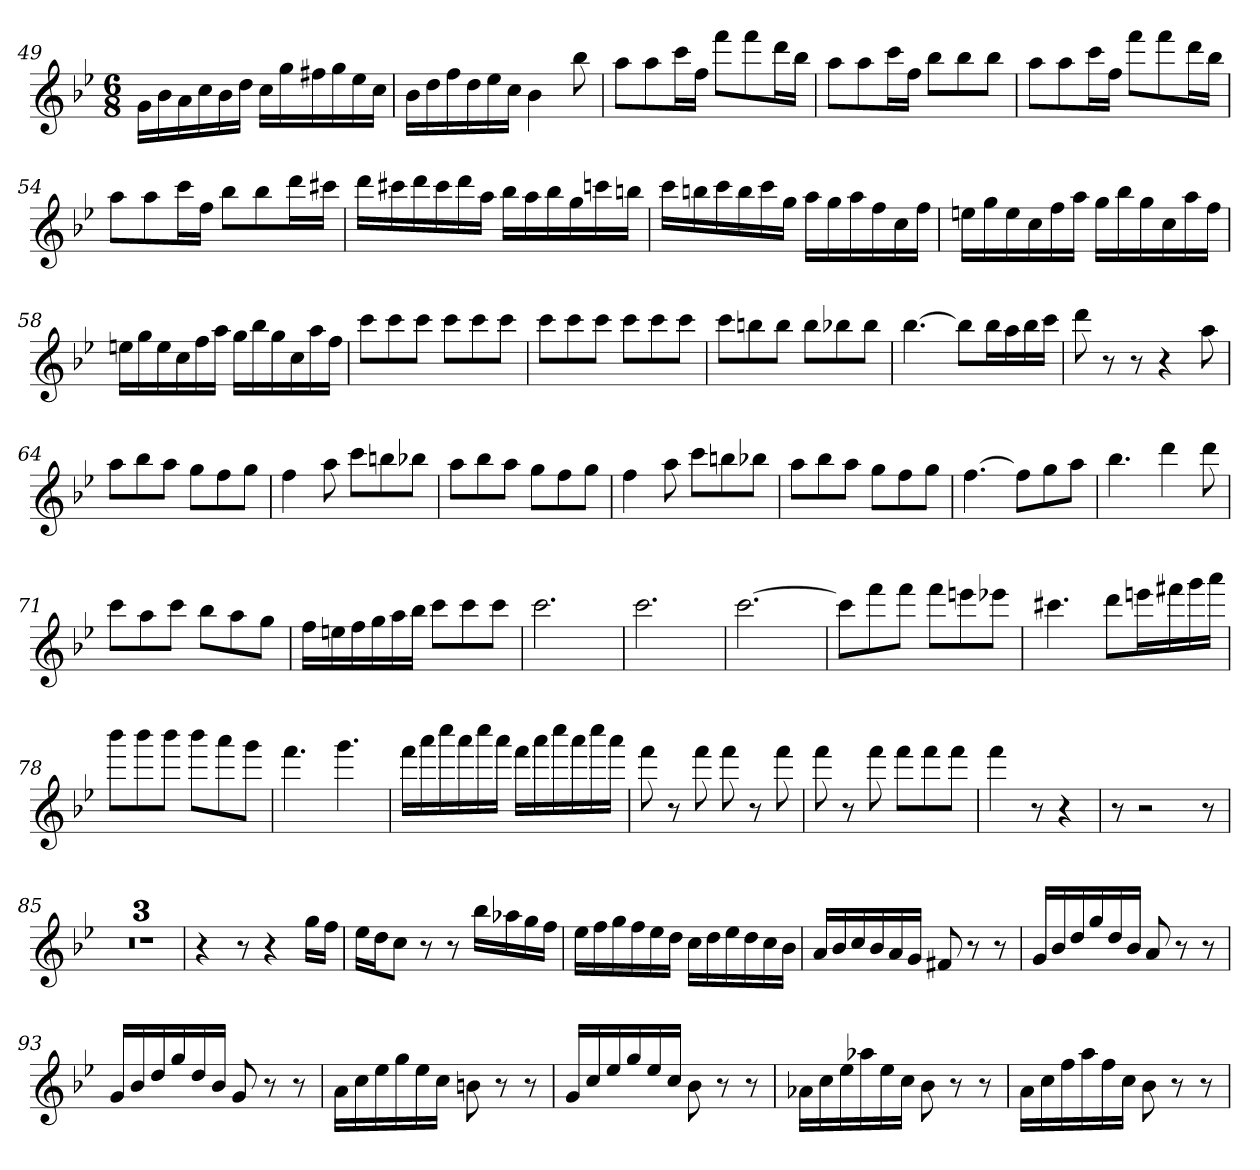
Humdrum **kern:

**kern
*part1
*staff1
*clefG2
*k[b-e-]
*B-:
*M6/8
=49
16g\LL
16b-\
16a\
16cc\
16b-\
16dd\JJ
16cc\LL
16gg\
16ff#X\
16gg\
16ee-\
16cc\JJ
=50
16b-\LL
16dd\
16ff\
16dd\
16ee-\
16cc\JJ
4b-
8bb-
=51
8aa\L
8aa\
16ccc\L
16ff\JJ
8fff\L
8fff\
16ddd\L
16bb-\JJ
=52
8aa\L
8aa\
16ccc\L
16ff\JJ
8bb-\L
8bb-\
8bb-\J
=53
8aa\L
8aa\
16ccc\L
16ff\JJ
8fff\L
8fff\
16ddd\L
16bb-\JJ
=54
8aa\L
8aa\
16ccc\L
16ff\JJ
8bb-\L
8bb-\
16ddd\L
16ccc#X\JJ
=55
16ddd\LL
16ccc#X\
16ddd\
16ccc#\
16ddd\
16aa\JJ
16bb-\LL
16aa\
16bb-\
16gg\
16cccn\
16bbn\JJ
=56
16ccc\LL
16bbn\
16ccc\
16bb\
16ccc\
16gg\JJ
16aa\LL
16gg\
16aa\
16ff\
16cc\
16ff\JJ
=57
16een\LL
16gg\
16ee\
16cc\
16ff\
16aa\JJ
16gg\LL
16bb-\
16gg\
16cc\
16aa\
16ff\JJ
=58
16een\LL
16gg\
16ee\
16cc\
16ff\
16aa\JJ
16gg\LL
16bb-\
16gg\
16cc\
16aa\
16ff\JJ
=59
8ccc\L
8ccc\
8ccc\J
8ccc\L
8ccc\
8ccc\J
=60
8ccc\L
8ccc\
8ccc\J
8ccc\L
8ccc\
8ccc\J
=61
8ccc\L
8bbn\
8bb\J
8bb\L
8bb-X\
8bb-\J
=62
[4.bb-
8bb-\L]
16bb-\L
16aa\
16bb-\
16ccc\JJ
=63
8ddd
8r
8r
4r
8aa
=64
8aa\L
8bb-\
8aa\J
8gg\L
8ff\
8gg\J
=65
4ff
8aa
8ccc\L
8bbn\
8bb-X\J
=66
8aa\L
8bb-\
8aa\J
8gg\L
8ff\
8gg\J
=67
4ff
8aa
8ccc\L
8bbn\
8bb-X\J
=68
8aa\L
8bb-\
8aa\J
8gg\L
8ff\
8gg\J
=69
[4.ff
8ff\L]
8gg\
8aa\J
=70
4.bb-
4ddd
8ddd
=71
8ccc\L
8aa\
8ccc\J
8bb-\L
8aa\
8gg\J
=72
16ff\LL
16een\
16ff\
16gg\
16aa\
16bb-\JJ
8ccc\L
8ccc\
8ccc\J
=73
2.ccc
=74
2.ccc
=75
[2.ccc
=76
8ccc\L]
8fff\
8fff\J
8fff\L
8eeen\
8eee-X\J
=77
4.ccc#X
8ddd\L
16eeen\L
16fff#X\
16ggg\
16aaa\JJ
=78
8bbb-\L
8bbb-\
8bbb-\J
8bbb-\L
8aaa\
8ggg\J
=79
4.fff
4.ggg
=80
16fff\LL
16aaa\
16cccc\
16aaa\
16cccc\
16aaa\JJ
16fff\LL
16aaa\
16cccc\
16aaa\
16cccc\
16aaa\JJ
=81
8fff
8r
8fff
8fff
8r
8fff
=82
8fff
8r
8fff
8fff\L
8fff\
8fff\J
=83
4fff
8r
4r
=84
8r
2r
8r
=85
2.r
=86
2.r
=87
2.r
=88
4r
8r
4r
16gg\LL
16ff\JJ
=89
16ee-\LL
16dd\J
8cc\J
8r
8r
16bb-\LL
16aa-X\
16gg\
16ff\JJ
=90
16ee-\LL
16ff\
16gg\
16ff\
16ee-\
16dd\JJ
16cc\LL
16dd\
16ee-\
16dd\
16cc\
16b-\JJ
=91
16a/LL
16b-/
16cc/
16b-/
16a/
16g/JJ
8f#X
8r
8r
=92
16g/LL
16b-/
16dd/
16gg/
16dd/
16b-/JJ
8a
8r
8r
=93
16g/LL
16b-/
16dd/
16gg/
16dd/
16b-/JJ
8g
8r
8r
=94
16a\LL
16cc\
16ee-\
16gg\
16ee-\
16cc\JJ
8bn
8r
8r
=95
16g/LL
16cc/
16ee-/
16gg/
16ee-/
16cc/JJ
8b-
8r
8r
=96
16a-X\LL
16cc\
16ee-\
16aa-X\
16ee-\
16cc\JJ
8b-
8r
8r
=97
16a\LL
16cc\
16ff\
16aa\
16ff\
16cc\JJ
8b-
8r
8r
=
*-
